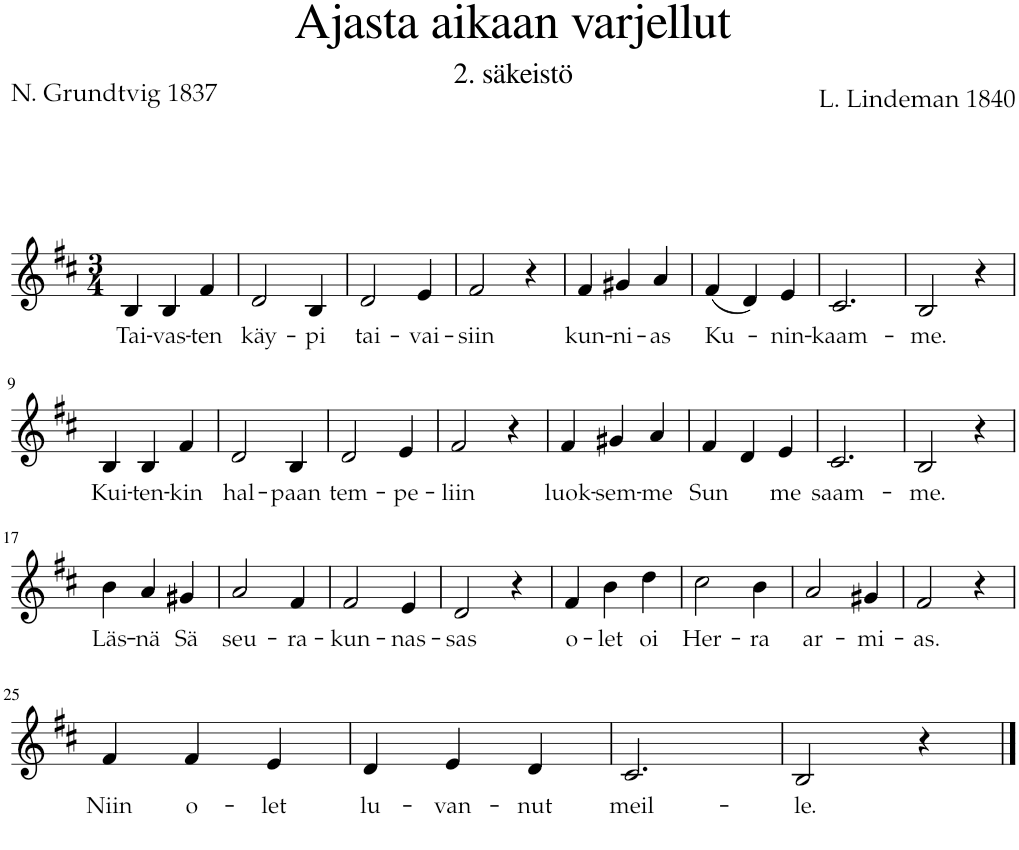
**kern	**text
*part1	*part1
*staff1	*staff1
*I"Staff	*
*clefG2	*
*k[f#c#]	*
*M3/4	*
=1	=1
!	!LO:LY:b
4B/	Tai-
!	!LO:LY:b
4B/	-vas-
!	!LO:LY:b
4f#/	-ten
=2	=2
!	!LO:LY:b
2d/	käy-
!	!LO:LY:b
4B/	-pi
=3	=3
!	!LO:LY:b
2d/	tai-
!	!LO:LY:b
4e/	-vai-
=4	=4
!	!LO:LY:b
2f#/	-siin
4r	.
=5	=5
!	!LO:LY:b
4f#/	kun-
!	!LO:LY:b
4g#X/	-ni-
!	!LO:LY:b
4a/	-as
=6	=6
!	!LO:LY:b
(4f#/	Ku-
4d/)	.
!	!LO:LY:b
4e/	-nin-
=7	=7
!	!LO:LY:b
2.c#/	-kaam-
=8	=8
!	!LO:LY:b
2B/	-me.
4r	.
!!LO:LB:g=z
=9	=9
!	!LO:LY:b
4B/	Kui-
!	!LO:LY:b
4B/	-ten-
!	!LO:LY:b
4f#/	-kin
=10	=10
!	!LO:LY:b
2d/	hal-
!	!LO:LY:b
4B/	-paan
=11	=11
!	!LO:LY:b
2d/	tem-
!	!LO:LY:b
4e/	-pe-
=12	=12
!	!LO:LY:b
2f#/	-liin
4r	.
=13	=13
!	!LO:LY:b
4f#/	luok-
!	!LO:LY:b
4g#X/	-sem-
!	!LO:LY:b
4a/	-me
=14	=14
!	!LO:LY:b
4f#/	Sun
4d/	.
!	!LO:LY:b
4e/	me
=15	=15
!	!LO:LY:b
2.c#/	saam-
=16	=16
!	!LO:LY:b
2B/	-me.
4r	.
!!LO:LB:g=z
=17	=17
!	!LO:LY:b
4b\	Läs-
!	!LO:LY:b
4a/	-nä
!	!LO:LY:b
4g#X/	Sä
=18	=18
!	!LO:LY:b
2a/	seu-
!	!LO:LY:b
4f#/	-ra-
=19	=19
!	!LO:LY:b
2f#/	-kun-
!	!LO:LY:b
4e/	-nas-
=20	=20
!	!LO:LY:b
2d/	-sas
4r	.
=21	=21
!	!LO:LY:b
4f#/	o-
!	!LO:LY:b
4b\	-let
!	!LO:LY:b
4dd\	oi
=22	=22
!	!LO:LY:b
2cc#\	Her-
!	!LO:LY:b
4b\	-ra
=23	=23
!	!LO:LY:b
2a/	ar-
!	!LO:LY:b
4g#X/	-mi-
=24	=24
!	!LO:LY:b
2f#/	-as.
4r	.
!!LO:LB:g=z
=25	=25
!	!LO:LY:b
4f#/	Niin
!	!LO:LY:b
4f#/	o-
!	!LO:LY:b
4e/	-let
=26	=26
!	!LO:LY:b
4d/	lu-
!	!LO:LY:b
4e/	-van-
!	!LO:LY:b
4d/	-nut
=27	=27
!	!LO:LY:b
2.c#/	meil-
=28	=28
!	!LO:LY:b
2B/	-le.
4r	.
==	==
*-	*-
